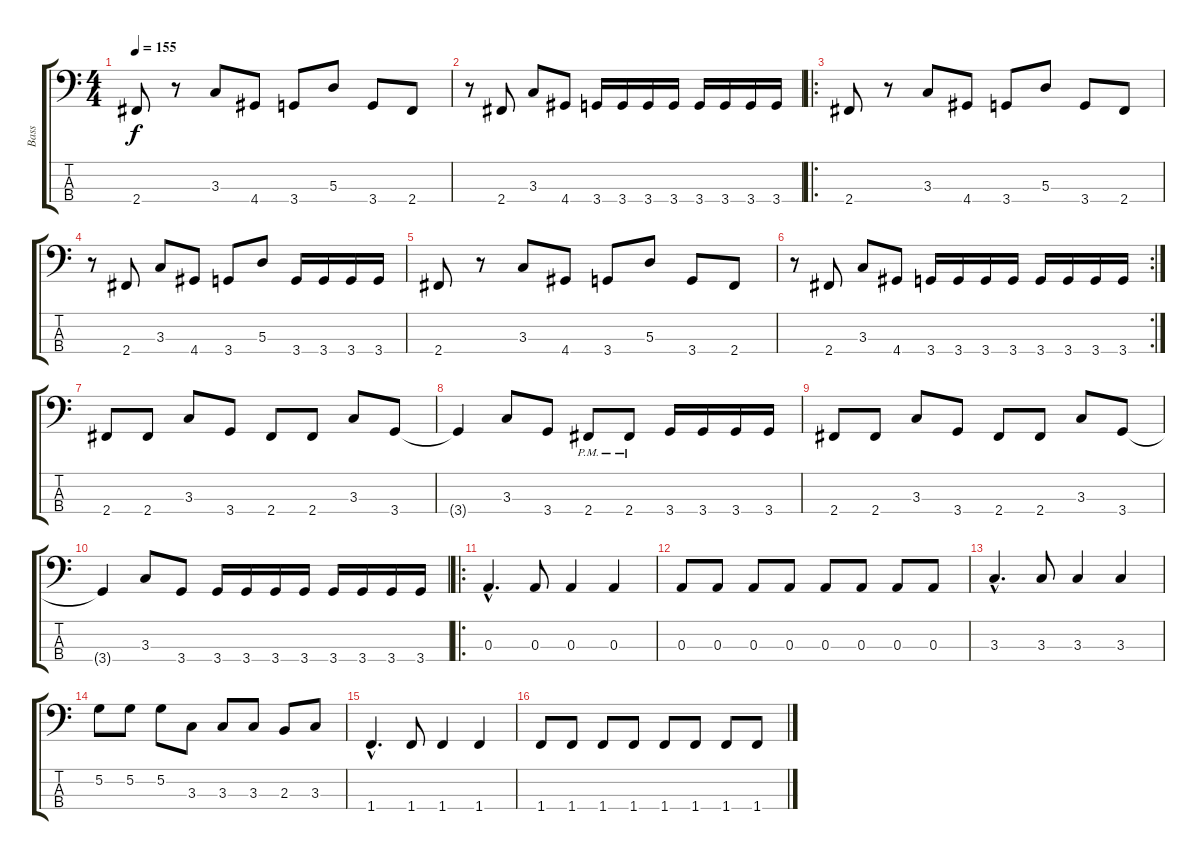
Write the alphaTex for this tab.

\track ("Bass" "Bass") {instrument electricbasspick}
\staff {score tabs}
\tuning (G2 D2 A1 E1) {hide}
\ts (4 4)
\tempo 155
\clef f4
\ks c
2.4.8{dy f instrument slapbass1} r.8 3.3.8 4.4.8 3.4.8 5.3.8 3.4.8 2.4.8 |
r.8 2.4.8 3.3.8 4.4.8 3.4.16 3.4.16 3.4.16 3.4.16 3.4.16 3.4.16 3.4.16 3.4.16 |
\ro
2.4.8{instrument electricbasspick} r.8 3.3.8 4.4.8 3.4.8 5.3.8 3.4.8 2.4.8 |
r.8 2.4.8 3.3.8 4.4.8 3.4.8 5.3.8 3.4.16 3.4.16 3.4.16 3.4.16 |
2.4.8 r.8 3.3.8 4.4.8 3.4.8 5.3.8 3.4.8 2.4.8 |
\rc 2
r.8 2.4.8 3.3.8 4.4.8 3.4.16 3.4.16 3.4.16 3.4.16 3.4.16 3.4.16 3.4.16 3.4.16 |
2.4.8 2.4.8 3.3.8 3.4.8 2.4.8 2.4.8 3.3.8 3.4.8 |
3.4{t}.4 3.3.8 3.4.8 2.4{pm}.8 2.4{pm}.8 3.4.16 3.4.16 3.4.16 3.4.16 |
2.4.8 2.4.8 3.3.8 3.4.8 2.4.8 2.4.8 3.3.8 3.4.8 |
3.4{t}.4 3.3.8 3.4.8 3.4.16 3.4.16 3.4.16 3.4.16 3.4.16 3.4.16 3.4.16 3.4.16 |
\ro
0.3{hac}.4{d} 0.3.8 0.3.4 0.3.4 |
0.3.8 0.3.8 0.3.8 0.3.8 0.3.8 0.3.8 0.3.8 0.3.8 |
3.3{hac}.4{d} 3.3.8 3.3.4 3.3.4 |
5.2.8 5.2.8 5.2.8 3.3.8 3.3.8 3.3.8 2.3.8 3.3.8 |
1.4{hac}.4{d} 1.4.8 1.4.4 1.4.4 |
1.4.8 1.4.8 1.4.8 1.4.8 1.4.8 1.4.8 1.4.8 1.4.8
